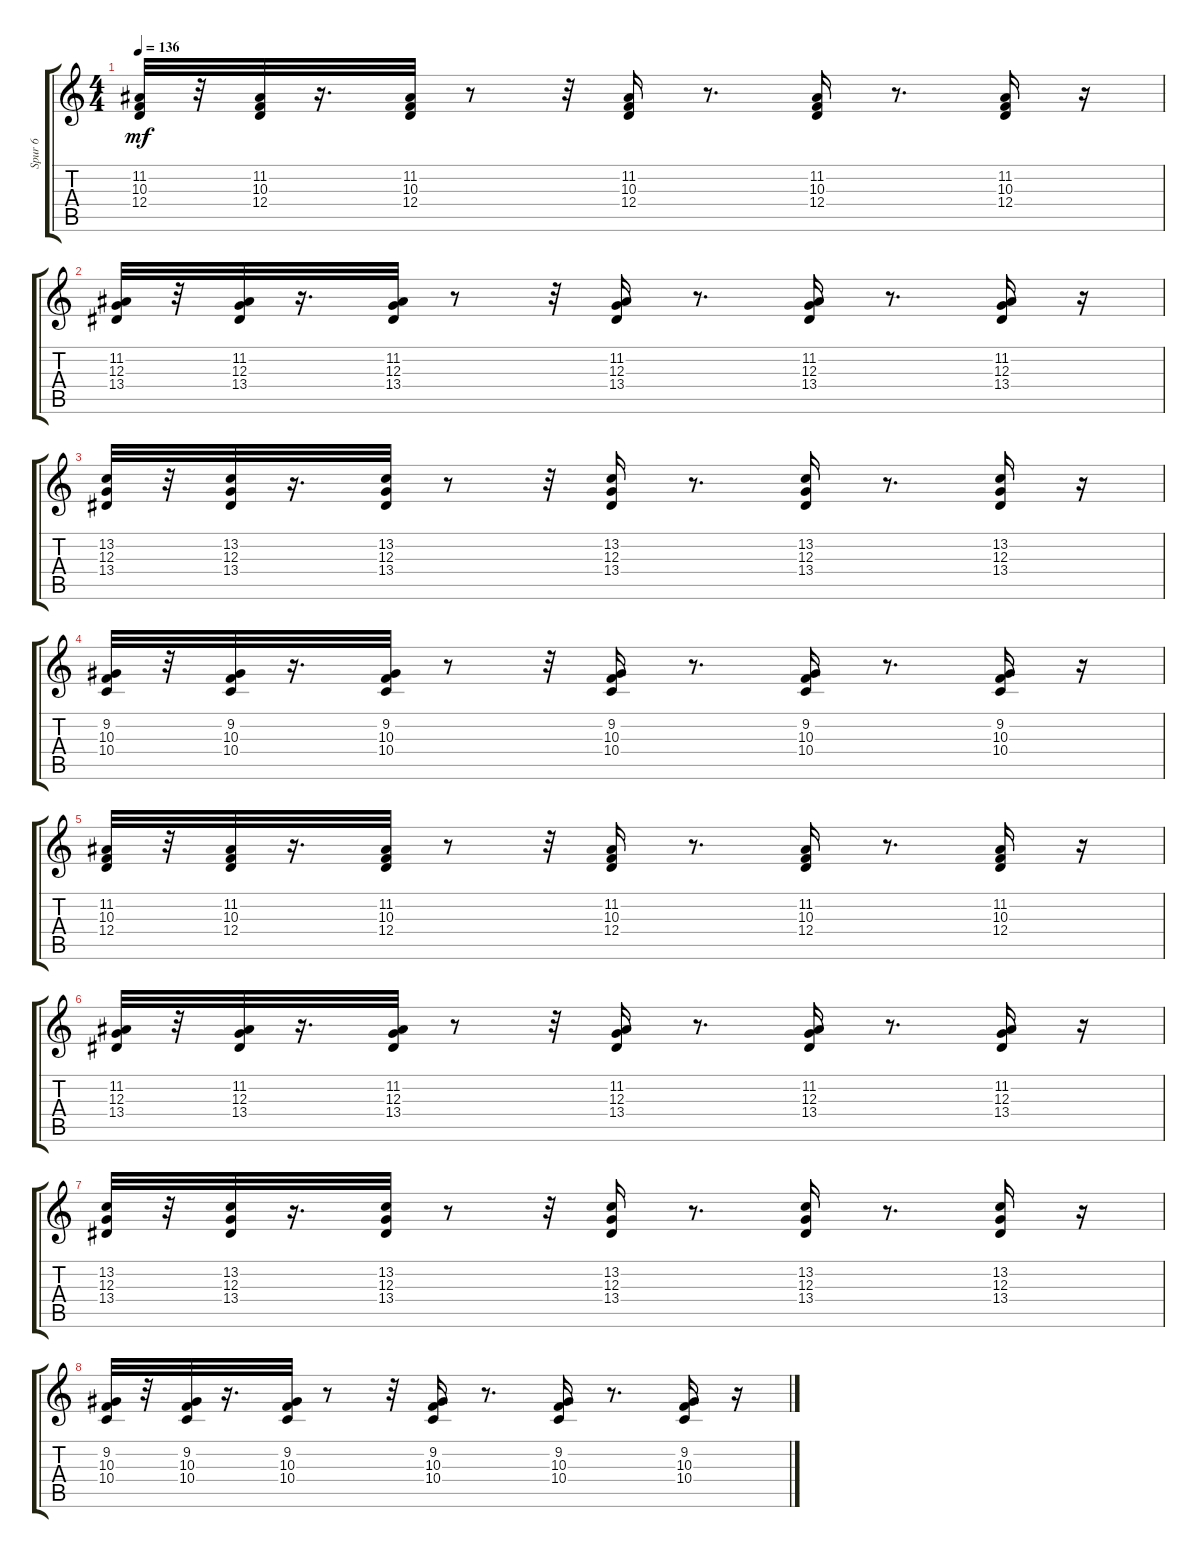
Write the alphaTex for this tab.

\track ("Spur 6" "Spur 6") {instrument shamisen}
\staff {score tabs}
\tuning (E4 B3 G3 D3 A2 E2) {hide}
\ts (4 4)
\tempo 136
\clef g2
\ks c
(11.2 10.3 12.4).32{dy mf} r.32 (11.2 10.3 12.4).32 r.16{d} (11.2 10.3 12.4).32 r.8 r.32 (11.2 10.3 12.4).16 r.8{d} (11.2 10.3 12.4).16 r.8{d} (11.2 10.3 12.4).16 r.16 |
(11.2 12.3 13.4).32 r.32 (11.2 12.3 13.4).32 r.16{d} (11.2 12.3 13.4).32 r.8 r.32 (11.2 12.3 13.4).16 r.8{d} (11.2 12.3 13.4).16 r.8{d} (11.2 12.3 13.4).16 r.16 |
(13.2 12.3 13.4).32 r.32 (13.2 12.3 13.4).32 r.16{d} (13.2 12.3 13.4).32 r.8 r.32 (13.2 12.3 13.4).16 r.8{d} (13.2 12.3 13.4).16 r.8{d} (13.2 12.3 13.4).16 r.16 |
(9.2 10.3 10.4).32 r.32 (9.2 10.3 10.4).32 r.16{d} (9.2 10.3 10.4).32 r.8 r.32 (9.2 10.3 10.4).16 r.8{d} (9.2 10.3 10.4).16 r.8{d} (9.2 10.3 10.4).16 r.16 |
(11.2 10.3 12.4).32 r.32 (11.2 10.3 12.4).32 r.16{d} (11.2 10.3 12.4).32 r.8 r.32 (11.2 10.3 12.4).16 r.8{d} (11.2 10.3 12.4).16 r.8{d} (11.2 10.3 12.4).16 r.16 |
(11.2 12.3 13.4).32 r.32 (11.2 12.3 13.4).32 r.16{d} (11.2 12.3 13.4).32 r.8 r.32 (11.2 12.3 13.4).16 r.8{d} (11.2 12.3 13.4).16 r.8{d} (11.2 12.3 13.4).16 r.16 |
(13.2 12.3 13.4).32 r.32 (13.2 12.3 13.4).32 r.16{d} (13.2 12.3 13.4).32 r.8 r.32 (13.2 12.3 13.4).16 r.8{d} (13.2 12.3 13.4).16 r.8{d} (13.2 12.3 13.4).16 r.16 |
(9.2 10.3 10.4).32 r.32 (9.2 10.3 10.4).32 r.16{d} (9.2 10.3 10.4).32 r.8 r.32 (9.2 10.3 10.4).16 r.8{d} (9.2 10.3 10.4).16 r.8{d} (9.2 10.3 10.4).16 r.16
